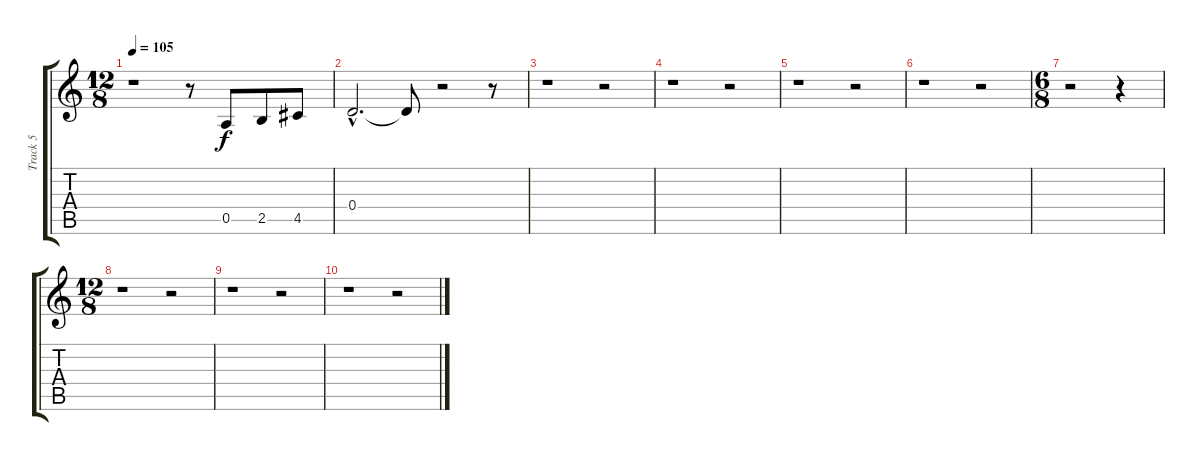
\track ("Track 5" "Track 5") {instrument electricbasspick}
\staff {score tabs}
\tuning (E4 B3 G3 D3 A2 E2) {hide}
\ts (12 8)
\tempo 105
\clef g2
\ks c
r.1{dy f} r.8 0.5.8 2.5.8 4.5.8 |
0.4{hac}.2{d} 0.4{t}.8 r.2 r.8 |
r.1 r.2 |
r.1 r.2 |
r.1 r.2 |
r.1 r.2 |
\ts (6 8)
r.2 r.4 |
\ts (12 8)
r.1 r.2 |
r.1 r.2 |
r.1 r.2
